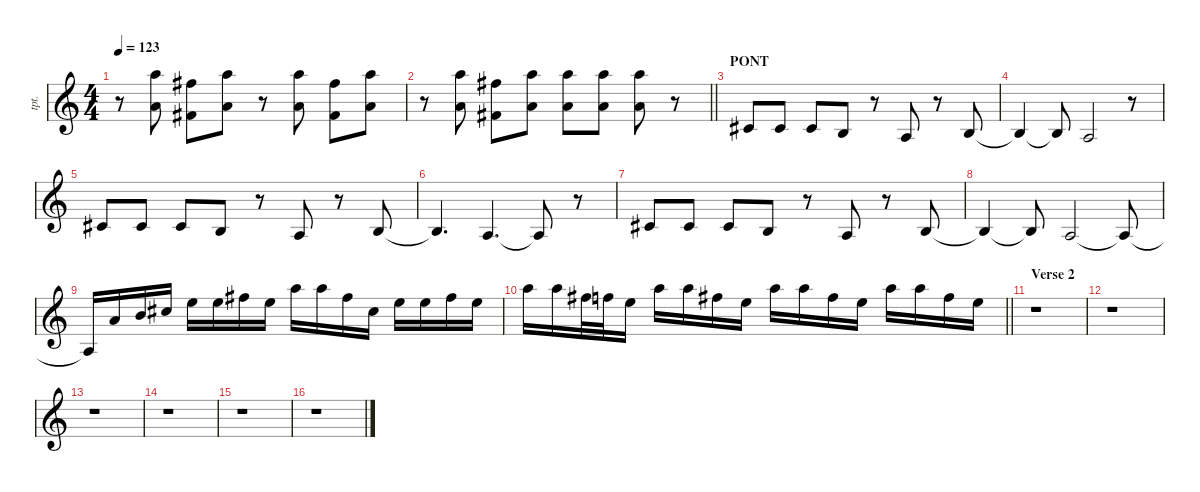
\defaultSystemsLayout 4
\hideDynamics
\bracketExtendMode nobrackets
\otherSystemsTrackNameOrientation horizontal
\track ("Trumpet" "tpt.") {defaultSystemsLayout 4 instrument trumpet}
\staff {score}
\tuning (E4 B3 G3 D3 A2 E2)
\ts (4 4)
\tempo 123
\clef g2
\ks c
r.8{dy ff beam Down} (17.1 14.3).8{beam Down} (14.1{acc #} 16.4{acc #}).8{beam Down} (17.1 14.3).8{beam Down} r.8{beam Down} (17.1 19.4).8{beam Down} (14.1{acc #} 16.4{acc #}).8{beam Down} (17.1 19.4).8{beam Down} |
\barLineRight lightlight
r.8{beam Down} (17.1 19.4).8{beam Down} (14.1{acc #} 16.4{acc #}).8{beam Down} (17.1 19.4).8{beam Down} (17.1 19.4).8{beam Down} (17.1 19.4).8{beam Down} (17.1 19.4).8{beam Down} r.8{beam Down} |
\section ("" "PONT")
16.5{acc #}.8{beam Up} 16.5{acc #}.8{beam Up} 16.5{acc #}.8{beam Up} 14.5.8{beam Up} r.8{beam Up} 12.5.8{beam Up} r.8{beam Up} 14.5.8{beam Up} |
14.5{t}.4{beam Up} 14.5{t}.8{beam Up} 12.5.2{beam Up} r.8{beam Up} |
11.4{acc #}.8{beam Up} 11.4{acc #}.8{beam Up} 11.4{acc #}.8{beam Up} 9.4.8{beam Up} r.8{beam Up} 7.4.8{beam Up} r.8{beam Up} 9.4.8{beam Up} |
9.4{t}.4{d beam Up} 7.4.4{d beam Up} 7.4{t}.8{beam Up} r.8{beam Up} |
6.3{acc #}.8{beam Up} 6.3{acc #}.8{beam Up} 6.3{acc #}.8{beam Up} 0.2.8{beam Up} r.8{beam Up} 2.3.8{beam Up} r.8{beam Up} 0.2.8{beam Up} |
0.2{t}.4{beam Up} 0.2{t}.8{beam Up} 2.3.2{beam Up} 2.3{t}.8{beam Up} |
2.3{t}.16{beam Up} 5.1.16{beam Up} 7.1.16{beam Up} 9.1{acc #}.16{beam Up} 12.1.16{beam Down} 12.1.16{beam Down} 14.1{acc #}.16{beam Down} 12.1.16{beam Down} 17.1.16{beam Down} 17.1.16{beam Down} 14.1{acc #}.16{beam Down} 14.2{acc #}.16{beam Down} 12.1.16{beam Down} 12.1.16{beam Down} 14.1{acc #}.16{beam Down} 12.1.16{beam Down} |
\barLineRight lightlight
17.1.16{beam Down} 17.1.16{beam Down} 14.1{acc #}.32{beam Down} 13.1.32{beam Down} 12.1.16{beam Down} 17.1.16{beam Down} 17.1.16{beam Down} 14.1{acc #}.16{beam Down} 12.1.16{beam Down} 17.1.16{beam Down} 17.1.16{beam Down} 14.1{acc #}.16{beam Down} 12.1.16{beam Down} 17.1.16{beam Down} 17.1.16{beam Down} 14.1{acc #}.16{beam Down} 12.1.16{beam Down} |
\section ("" "Verse 2")
r.1{beam Down} |
r.1{beam Down} |
r.1{beam Down} |
r.1{beam Down} |
r.1{beam Down} |
r.1{beam Down}
